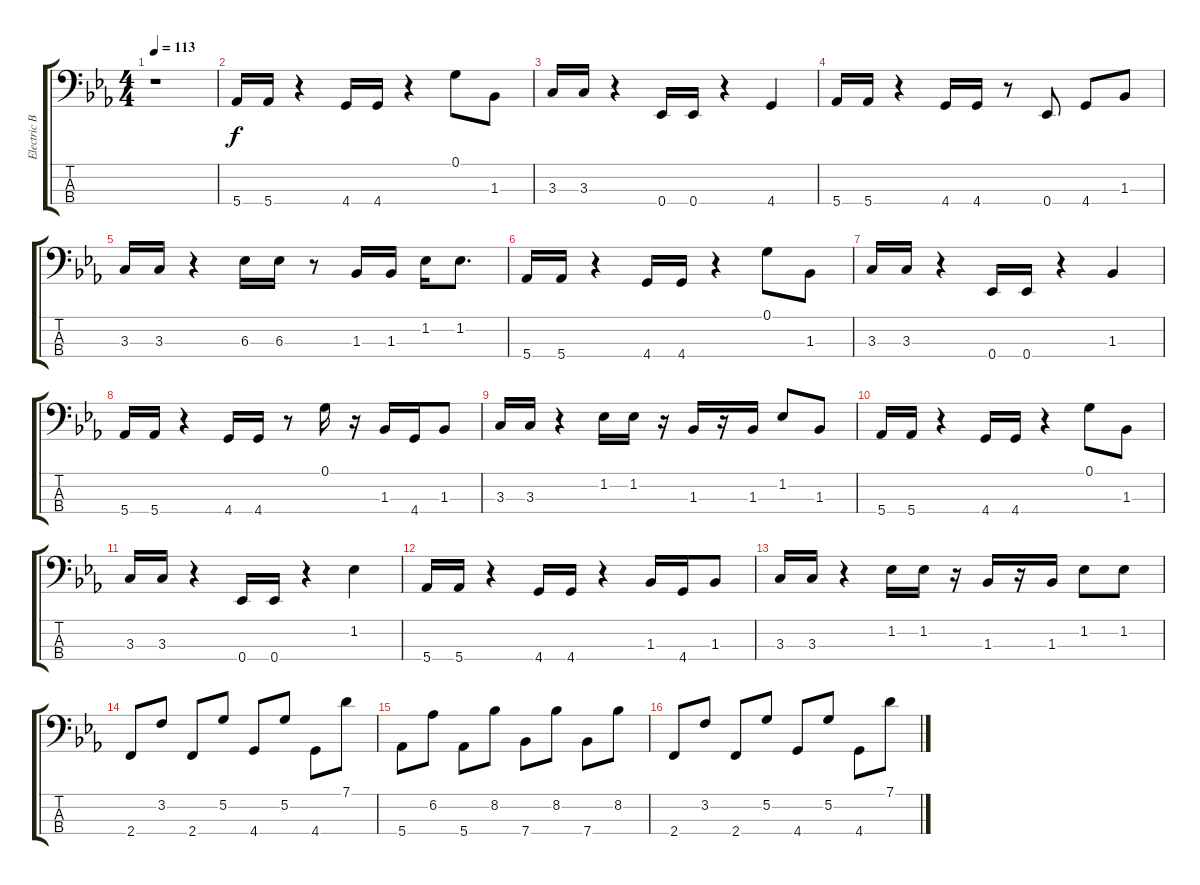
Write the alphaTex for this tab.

\track ("Electric Bass" "Electric B") {instrument electricbassfinger}
\staff {score tabs}
\tuning (G2 D2 A1 Eb1) {hide}
\ts (4 4)
\tempo 113
\clef f4
\ks eb
r.1{dy f instrument electricbassfinger} |
5.4.16 5.4.16 r.4 4.4.16 4.4.16 r.4 0.1.8 1.3.8 |
3.3.16 3.3.16 r.4 0.4.16 0.4.16 r.4 4.4.4 |
5.4.16 5.4.16 r.4 4.4.16 4.4.16 r.8 0.4.8 4.4.8 1.3.8 |
3.3.16 3.3.16 r.4 6.3.16 6.3.16 r.8 1.3.16 1.3.16 1.2.16 1.2.8{d} |
5.4.16 5.4.16 r.4 4.4.16 4.4.16 r.4 0.1.8 1.3.8 |
3.3.16 3.3.16 r.4 0.4.16 0.4.16 r.4 1.3.4 |
5.4.16 5.4.16 r.4 4.4.16 4.4.16 r.8 0.1.16 r.16 1.3.16 4.4.16 1.3.8 |
3.3.16 3.3.16 r.4 1.2.16 1.2.16 r.16 1.3.16 r.16 1.3.16 1.2.8 1.3.8 |
5.4.16 5.4.16 r.4 4.4.16 4.4.16 r.4 0.1.8 1.3.8 |
3.3.16 3.3.16 r.4 0.4.16 0.4.16 r.4 1.2.4 |
5.4.16 5.4.16 r.4 4.4.16 4.4.16 r.4 1.3.16 4.4.16 1.3.8 |
3.3.16 3.3.16 r.4 1.2.16 1.2.16 r.16 1.3.16 r.16 1.3.16 1.2.8 1.2.8 |
2.4.8 3.2.8 2.4.8 5.2.8 4.4.8 5.2.8 4.4.8 7.1.8 |
5.4.8 6.2.8 5.4.8 8.2.8 7.4.8 8.2.8 7.4.8 8.2.8 |
2.4.8 3.2.8 2.4.8 5.2.8 4.4.8 5.2.8 4.4.8 7.1.8
